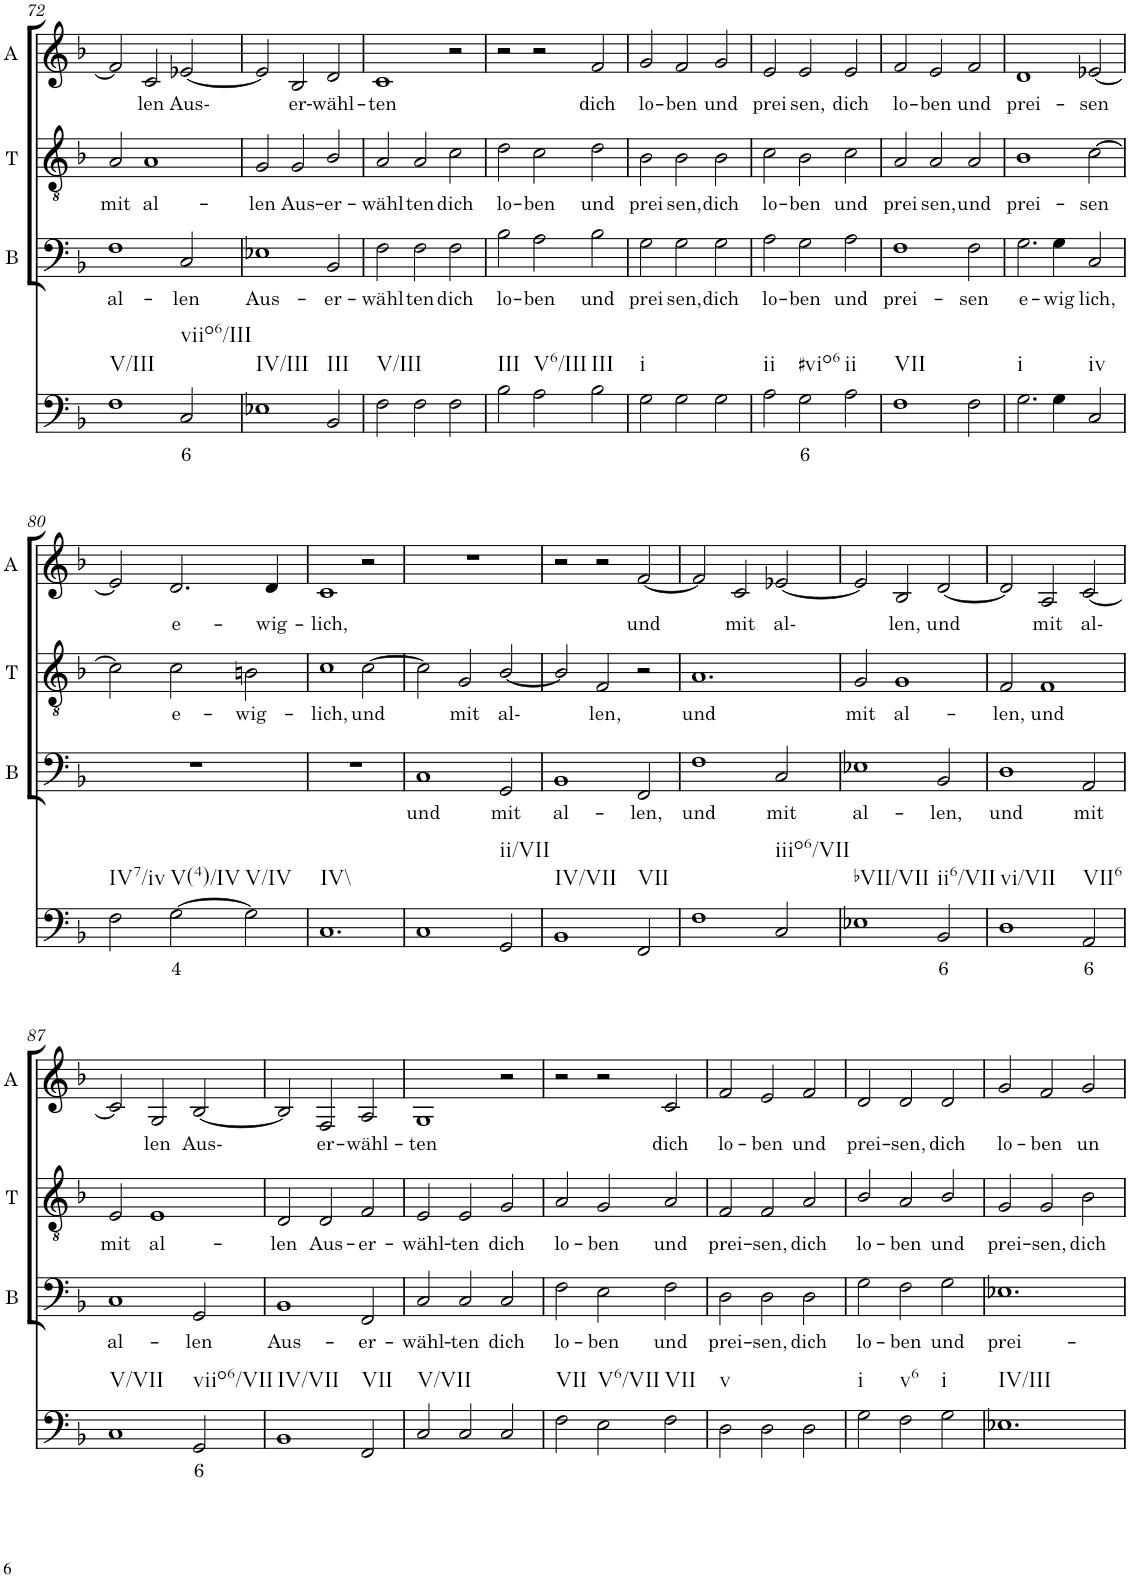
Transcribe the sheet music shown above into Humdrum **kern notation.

**kern	**text	**kern	**text	**kern	**text	**kern	**text
*part4	*part4	*part3	*part3	*part2	*part2	*part1	*part1
*staff4	*staff4	*staff3	*staff3	*staff2	*staff2	*staff1	*staff1
*I"Continuo	*	*I"Bass	*	*I"Tenor	*	*I"Alto	*
*	*	*I'B	*	*I'T	*	*I'A	*
!!LO:PB:g=z
*clefF4	*	*clefF4	*	*clefGv2	*	*clefG2	*
*k[b-]	*	*k[b-]	*	*k[b-]	*	*k[b-]	*
*M3/2	*	*M3/2	*	*M3/2	*	*M3/2	*
=72	=72	=72	=72	=72	=72	=72	=72
!LO:TX:b:t=V/III	!	!	!	!	!	!	!
!	!	!	!LO:LY:b	!	!LO:LY:b	!	!
1F	.	1F	al-	2A/	mit	2f/]	.
!	!	!	!	!	!LO:LY:b	!	!LO:LY:b
.	.	.	.	1A	al-	2c/	len
!LO:TX:b:t=viio6/III	!	!	!	!	!	!	!
!	!LO:LY:b	!	!LO:LY:b	!	!	!	!LO:LY:b
2C/	6	2C/	len	.	.	[2e-X/	Aus-
=73	=73	=73	=73	=73	=73	=73	=73
!LO:TX:b:t=IV/III	!	!	!	!	!	!	!
!	!	!	!LO:LY:b	!	!LO:LY:b	!	!
1E-X	.	1E-X	Aus-	2G/	len	2e-/]	.
!	!	!	!	!	!LO:LY:b	!	!LO:LY:b
.	.	.	.	2G/	Aus-	2B-/	er-
!LO:TX:b:t=III	!	!	!	!	!	!	!
!	!	!	!LO:LY:b	!	!LO:LY:b	!	!LO:LY:b
2BB-/	.	2BB-/	er-	2B-/	er-	2d/	wähl-
=74	=74	=74	=74	=74	=74	=74	=74
!LO:TX:b:t=V/III	!	!	!	!	!	!	!
!	!	!	!LO:LY:b	!	!LO:LY:b	!	!LO:LY:b
2F\	.	2F\	wähl-	2A/	wähl-	1c	ten
!	!	!	!LO:LY:b	!	!LO:LY:b	!	!
2F\	.	2F\	ten	2A/	ten	.	.
!	!	!	!LO:LY:b	!	!LO:LY:b	!	!
2F\	.	2F\	dich	2c\	dich	2r	.
=75	=75	=75	=75	=75	=75	=75	=75
!LO:TX:b:t=III	!	!	!	!	!	!	!
!	!	!	!LO:LY:b	!	!LO:LY:b	!	!
2B-\	.	2B-\	lo-	2d\	lo-	2r	.
!LO:TX:b:t=V6/III	!	!	!	!	!	!	!
!	!	!	!LO:LY:b	!	!LO:LY:b	!	!
2A\	.	2A\	ben	2c\	ben	2r	.
!LO:TX:b:t=III	!	!	!	!	!	!	!
!	!	!	!LO:LY:b	!	!LO:LY:b	!	!LO:LY:b
2B-\	.	2B-\	und	2d\	und	2f/	dich
=76	=76	=76	=76	=76	=76	=76	=76
!LO:TX:b:t=i	!	!	!	!	!	!	!
!	!	!	!LO:LY:b	!	!LO:LY:b	!	!LO:LY:b
2G\	.	2G\	prei-	2B-\	prei-	2g/	lo-
!	!	!	!LO:LY:b	!	!LO:LY:b	!	!LO:LY:b
2G\	.	2G\	sen,	2B-\	sen,	2f/	ben
!	!	!	!LO:LY:b	!	!LO:LY:b	!	!LO:LY:b
2G\	.	2G\	dich	2B-\	dich	2g/	und
=77	=77	=77	=77	=77	=77	=77	=77
!LO:TX:b:t=ii	!	!	!	!	!	!	!
!	!	!	!LO:LY:b	!	!LO:LY:b	!	!LO:LY:b
2A\	.	2A\	lo-	2c\	lo-	2e/	prei-
!LO:TX:b:t=#vio6	!	!	!	!	!	!	!
!	!LO:LY:b	!	!LO:LY:b	!	!LO:LY:b	!	!LO:LY:b
2G\	6	2G\	ben	2B-\	ben	2e/	sen,
!LO:TX:b:t=ii	!	!	!	!	!	!	!
!	!	!	!LO:LY:b	!	!LO:LY:b	!	!LO:LY:b
2A\	.	2A\	und	2c\	und	2e/	dich
=78	=78	=78	=78	=78	=78	=78	=78
!LO:TX:b:t=VII	!	!	!	!	!	!	!
!	!	!	!LO:LY:b	!	!LO:LY:b	!	!LO:LY:b
1F	.	1F	prei-	2A/	prei-	2f/	lo-
!	!	!	!	!	!LO:LY:b	!	!LO:LY:b
.	.	.	.	2A/	sen,	2e/	ben
!	!	!	!LO:LY:b	!	!LO:LY:b	!	!LO:LY:b
2F\	.	2F\	sen	2A/	und	2f/	und
=79	=79	=79	=79	=79	=79	=79	=79
!LO:TX:b:t=i	!	!	!	!	!	!	!
!	!	!	!LO:LY:b	!	!LO:LY:b	!	!LO:LY:b
2.G\	.	2.G\	e-	1B-	prei-	1d	prei-
!	!	!	!LO:LY:b	!	!	!	!
4G\	.	4G\	wig-	.	.	.	.
!LO:TX:b:t=iv	!	!	!	!	!	!	!
!	!	!	!LO:LY:b	!	!LO:LY:b	!	!LO:LY:b
2C/	.	2C/	lich,	[2c\	sen	[2e-X/	sen
!!LO:LB:g=z
=80	=80	=80	=80	=80	=80	=80	=80
!LO:TX:b:t=IV7/iv	!	!	!	!	!	!	!
2F\	.	1.r	.	2c\]	.	2e-/]	.
!LO:TX:b:t=V(4)/IV	!	!	!	!	!	!	!
!	!LO:LY:b	!	!	!	!LO:LY:b	!	!LO:LY:b
[2G\	4	.	.	2c\	e-	2.d/	e-
!LO:TX:b:t=V/IV	!	!	!	!	!	!	!
!	!	!	!	!	!LO:LY:b	!	!
2G\]	.	.	.	2Bn\	wig-	.	.
!	!	!	!	!	!	!	!LO:LY:b
.	.	.	.	.	.	4d/	wig-
=81	=81	=81	=81	=81	=81	=81	=81
!LO:TX:b:t=IV\\	!	!	!	!	!	!	!
!	!	!	!	!	!LO:LY:b	!	!LO:LY:b
1.C	.	1.r	.	1c	lich,	1c	lich,
!	!	!	!	!	!LO:LY:b	!	!
.	.	.	.	[2c\	und	2r	.
=82	=82	=82	=82	=82	=82	=82	=82
!	!	!	!LO:LY:b	!	!	!	!
1C	.	1C	und	2c\]	.	1.r	.
!	!	!	!	!	!LO:LY:b	!	!
.	.	.	.	2G/	mit	.	.
!LO:TX:b:t=ii/VII	!	!	!	!	!	!	!
!	!	!	!LO:LY:b	!	!LO:LY:b	!	!
2GG/	.	2GG/	mit	[2B-/	al-	.	.
=83	=83	=83	=83	=83	=83	=83	=83
!LO:TX:b:t=IV/VII	!	!	!	!	!	!	!
!	!	!	!LO:LY:b	!	!	!	!
1BB-	.	1BB-	al-	2B-/]	.	2r	.
!	!	!	!	!	!LO:LY:b	!	!
.	.	.	.	2F/	len,	2r	.
!LO:TX:b:t=VII	!	!	!	!	!	!	!
!	!	!	!LO:LY:b	!	!	!	!LO:LY:b
2FF/	.	2FF/	len,	2r	.	[2f/	und
=84	=84	=84	=84	=84	=84	=84	=84
!	!	!	!LO:LY:b	!	!LO:LY:b	!	!
1F	.	1F	und	1.A	und	2f/]	.
!	!	!	!	!	!	!	!LO:LY:b
.	.	.	.	.	.	2c/	mit
!LO:TX:b:t=iiio6/VII	!	!	!	!	!	!	!
!	!	!	!LO:LY:b	!	!	!	!LO:LY:b
2C/	.	2C/	mit	.	.	[2e-X/	al-
=85	=85	=85	=85	=85	=85	=85	=85
!LO:TX:b:t=bVII/VII	!	!	!	!	!	!	!
!	!	!	!LO:LY:b	!	!LO:LY:b	!	!
1E-X	.	1E-X	al-	2G/	mit	2e-/]	.
!	!	!	!	!	!LO:LY:b	!	!LO:LY:b
.	.	.	.	1G	al-	2B-/	len,
!LO:TX:b:t=ii6/VII	!	!	!	!	!	!	!
!	!LO:LY:b	!	!LO:LY:b	!	!	!	!LO:LY:b
2BB-/	6	2BB-/	len,	.	.	[2d/	und
=86	=86	=86	=86	=86	=86	=86	=86
!LO:TX:b:t=vi/VII	!	!	!	!	!	!	!
!	!	!	!LO:LY:b	!	!LO:LY:b	!	!
1D	.	1D	und	2F/	len,	2d/]	.
!	!	!	!	!	!LO:LY:b	!	!LO:LY:b
.	.	.	.	1F	und	2A/	mit
!LO:TX:b:t=VII6	!	!	!	!	!	!	!
!	!LO:LY:b	!	!LO:LY:b	!	!	!	!LO:LY:b
2AA/	6	2AA/	mit	.	.	[2c/	al-
!!LO:LB:g=z
=87	=87	=87	=87	=87	=87	=87	=87
!LO:TX:b:t=V/VII	!	!	!	!	!	!	!
!	!	!	!LO:LY:b	!	!LO:LY:b	!	!
1C	.	1C	al-	2E/	mit	2c/]	.
!	!	!	!	!	!LO:LY:b	!	!LO:LY:b
.	.	.	.	1E	al-	2G/	len
!LO:TX:b:t=viio6/VII	!	!	!	!	!	!	!
!	!LO:LY:b	!	!LO:LY:b	!	!	!	!LO:LY:b
2GG/	6	2GG/	len	.	.	[2B-/	Aus-
=88	=88	=88	=88	=88	=88	=88	=88
!LO:TX:b:t=IV/VII	!	!	!	!	!	!	!
!	!	!	!LO:LY:b	!	!LO:LY:b	!	!
1BB-	.	1BB-	Aus-	2D/	len	2B-/]	.
!	!	!	!	!	!LO:LY:b	!	!LO:LY:b
.	.	.	.	2D/	Aus-	2F/	er-
!LO:TX:b:t=VII	!	!	!	!	!	!	!
!	!	!	!LO:LY:b	!	!LO:LY:b	!	!LO:LY:b
2FF/	.	2FF/	er-	2F/	er-	2A/	wähl-
=89	=89	=89	=89	=89	=89	=89	=89
!LO:TX:b:t=V/VII	!	!	!	!	!	!	!
!	!	!	!LO:LY:b	!	!LO:LY:b	!	!LO:LY:b
2C/	.	2C/	wähl-	2E/	wähl-	1G	ten
!	!	!	!LO:LY:b	!	!LO:LY:b	!	!
2C/	.	2C/	ten	2E/	ten	.	.
!	!	!	!LO:LY:b	!	!LO:LY:b	!	!
2C/	.	2C/	dich	2G/	dich	2r	.
=90	=90	=90	=90	=90	=90	=90	=90
!LO:TX:b:t=VII	!	!	!	!	!	!	!
!	!	!	!LO:LY:b	!	!LO:LY:b	!	!
2F\	.	2F\	lo-	2A/	lo-	2r	.
!LO:TX:b:t=V6/VII	!	!	!	!	!	!	!
!	!	!	!LO:LY:b	!	!LO:LY:b	!	!
2E\	.	2E\	ben	2G/	ben	2r	.
!LO:TX:b:t=VII	!	!	!	!	!	!	!
!	!	!	!LO:LY:b	!	!LO:LY:b	!	!LO:LY:b
2F\	.	2F\	und	2A/	und	2c/	dich
=91	=91	=91	=91	=91	=91	=91	=91
!LO:TX:b:t=v	!	!	!	!	!	!	!
!	!	!	!LO:LY:b	!	!LO:LY:b	!	!LO:LY:b
2D\	.	2D\	prei-	2F/	prei-	2f/	lo-
!	!	!	!LO:LY:b	!	!LO:LY:b	!	!LO:LY:b
2D\	.	2D\	sen,	2F/	sen,	2e/	ben
!	!	!	!LO:LY:b	!	!LO:LY:b	!	!LO:LY:b
2D\	.	2D\	dich	2A/	dich	2f/	und
=92	=92	=92	=92	=92	=92	=92	=92
!LO:TX:b:t=i	!	!	!	!	!	!	!
!	!	!	!LO:LY:b	!	!LO:LY:b	!	!LO:LY:b
2G\	.	2G\	lo-	2B-/	lo-	2d/	prei-
!LO:TX:b:t=v6	!	!	!	!	!	!	!
!	!	!	!LO:LY:b	!	!LO:LY:b	!	!LO:LY:b
2F\	.	2F\	ben	2A/	ben	2d/	sen,
!LO:TX:b:t=i	!	!	!	!	!	!	!
!	!	!	!LO:LY:b	!	!LO:LY:b	!	!LO:LY:b
2G\	.	2G\	und	2B-/	und	2d/	dich
=93	=93	=93	=93	=93	=93	=93	=93
!LO:TX:b:t=IV/III	!	!	!	!	!	!	!
!	!	!	!LO:LY:b	!	!LO:LY:b	!	!LO:LY:b
1.E-X	.	1.E-X	prei-	2G/	prei-	2g/	lo-
!	!	!	!	!	!LO:LY:b	!	!LO:LY:b
.	.	.	.	2G/	sen,	2f/	ben
!	!	!	!	!	!LO:LY:b	!	!LO:LY:b
.	.	.	.	2B-\	dich	2g/	un
=	=	=	=	=	=	=	=
*-	*-	*-	*-	*-	*-	*-	*-
